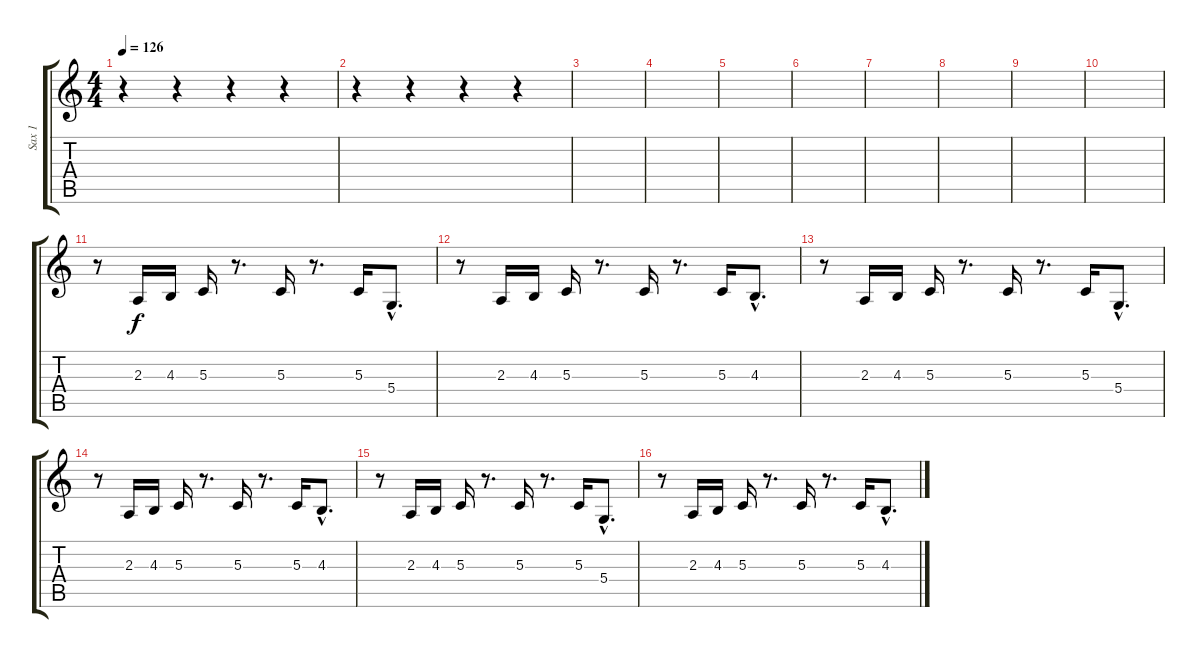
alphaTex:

\track ("Sax 1" "Sax 1") {instrument altosax}
\staff {score tabs}
\tuning (E4 B3 G3 D3 A2 E2) {hide}
\ts (4 4)
\tempo 126
\clef g2
\ks c
r.4{dy f} r.4 r.4 r.4 |
r.4 r.4 r.4 r.4 |
|
|
|
|
|
|
|
|
r.8 2.3.16 4.3.16 5.3.16 r.8{d} 5.3.16 r.8{d} 5.3.16 5.4{hac}.8{d} |
r.8 2.3.16 4.3.16 5.3.16 r.8{d} 5.3.16 r.8{d} 5.3.16 4.3{hac}.8{d} |
r.8 2.3.16 4.3.16 5.3.16 r.8{d} 5.3.16 r.8{d} 5.3.16 5.4{hac}.8{d} |
r.8 2.3.16 4.3.16 5.3.16 r.8{d} 5.3.16 r.8{d} 5.3.16 4.3{hac}.8{d} |
r.8 2.3.16 4.3.16 5.3.16 r.8{d} 5.3.16 r.8{d} 5.3.16 5.4{hac}.8{d} |
r.8 2.3.16 4.3.16 5.3.16 r.8{d} 5.3.16 r.8{d} 5.3.16 4.3{hac}.8{d}
